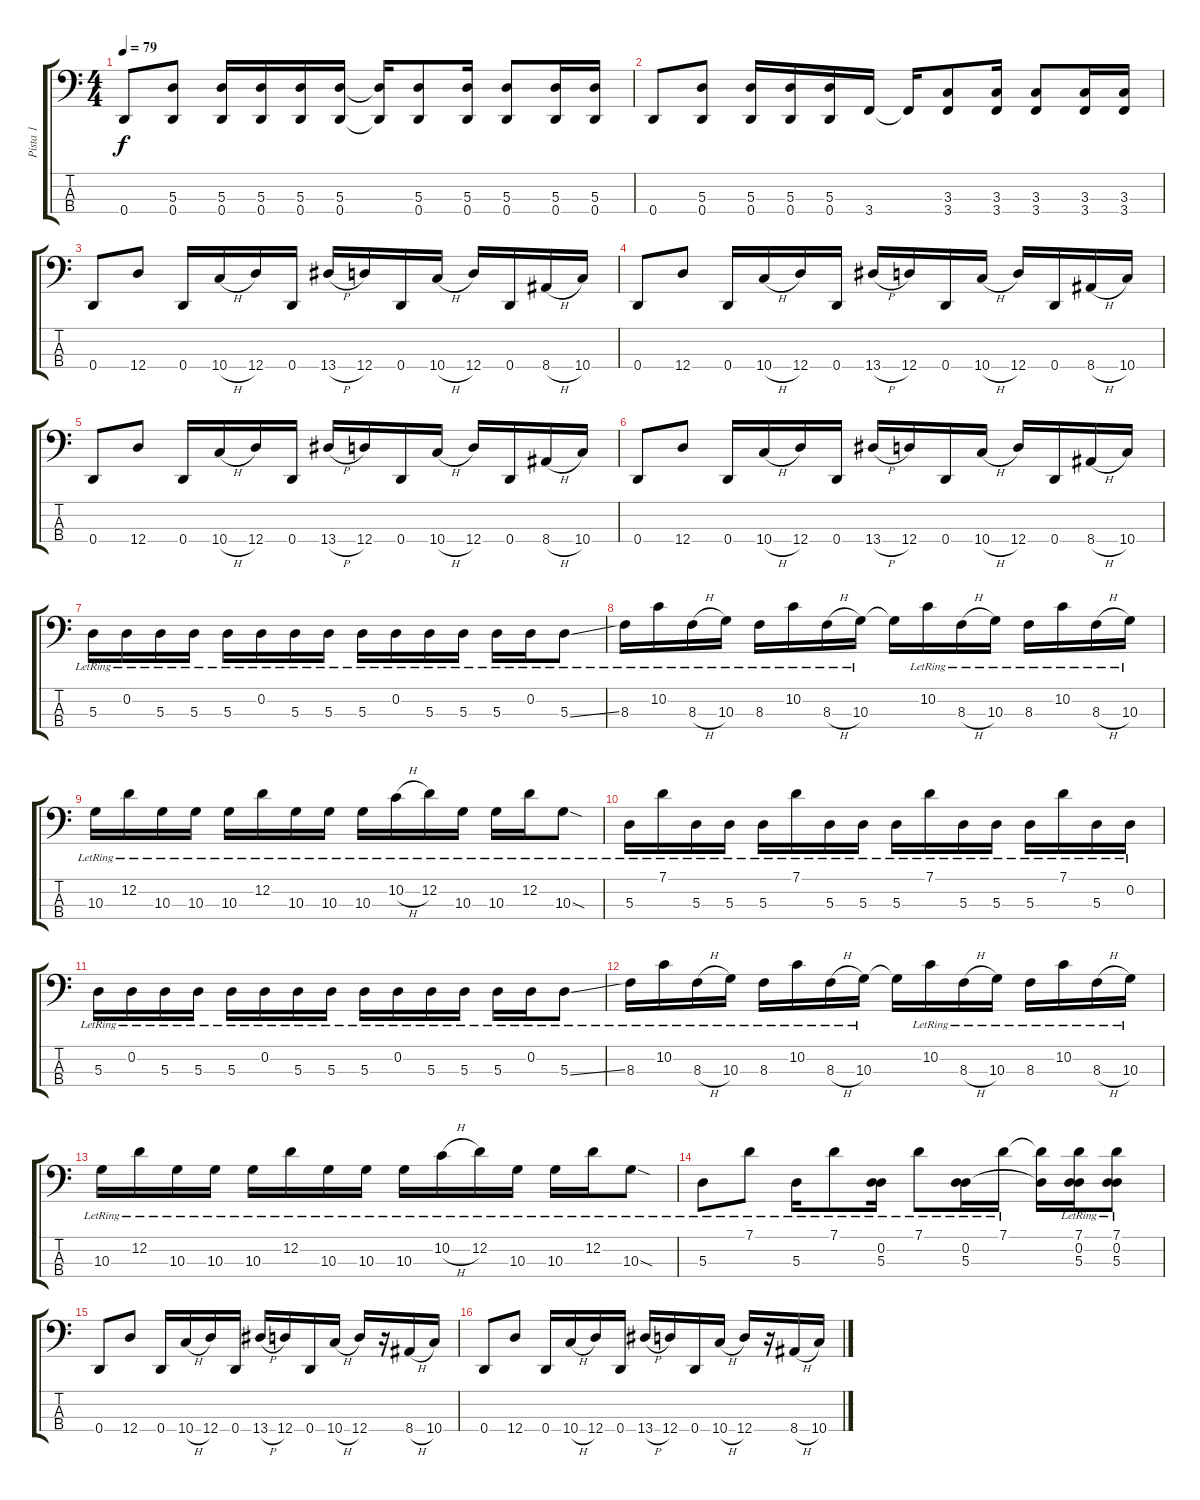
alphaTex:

\track ("Pista 1" "Pista 1") {instrument electricbasspick}
\staff {score tabs}
\tuning (G2 D2 A1 D1) {hide}
\ts (4 4)
\tempo 79
\clef f4
\ks c
0.4.8{dy f} (5.3 0.4).8 (5.3 0.4).16 (5.3 0.4).16 (5.3 0.4).16 (5.3 0.4).16 (5.3{t} 0.4{t}).16 (5.3 0.4).8 (5.3 0.4).16 (5.3 0.4).8 (5.3 0.4).16 (5.3 0.4).16 |
0.4.8 (5.3 0.4).8 (5.3 0.4).16 (5.3 0.4).16 (5.3 0.4).16 3.4.16 3.4{t}.16 (3.3 3.4).8 (3.3 3.4).16 (3.3 3.4).8 (3.3 3.4).16 (3.3 3.4).16 |
0.4.8 12.4.8 0.4.16 10.4{h}.16 12.4.16 0.4.16 13.4{h}.16 12.4.16 0.4.16 10.4{h}.16 12.4.16 0.4.16 8.4{h}.16 10.4.16 |
0.4.8 12.4.8 0.4.16 10.4{h}.16 12.4.16 0.4.16 13.4{h}.16 12.4.16 0.4.16 10.4{h}.16 12.4.16 0.4.16 8.4{h}.16 10.4.16 |
0.4.8 12.4.8 0.4.16 10.4{h}.16 12.4.16 0.4.16 13.4{h}.16 12.4.16 0.4.16 10.4{h}.16 12.4.16 0.4.16 8.4{h}.16 10.4.16 |
0.4.8 12.4.8 0.4.16 10.4{h}.16 12.4.16 0.4.16 13.4{h}.16 12.4.16 0.4.16 10.4{h}.16 12.4.16 0.4.16 8.4{h}.16 10.4.16 |
5.3{lr}.16 0.2{lr}.16 5.3{lr}.16 5.3{lr}.16 5.3{lr}.16 0.2{lr}.16 5.3{lr}.16 5.3{lr}.16 5.3{lr}.16 0.2{lr}.16 5.3{lr}.16 5.3{lr}.16 5.3{lr}.16 0.2{lr}.16 5.3{ss lr}.8 |
8.3{lr}.16 10.2{lr}.16 8.3{h lr}.16 10.3{lr}.16 8.3{lr}.16 10.2{lr}.16 8.3{h lr}.16 10.3{lr}.16 10.3{t}.16 10.2{lr}.16 8.3{h lr}.16 10.3{lr}.16 8.3{lr}.16 10.2{lr}.16 8.3{h lr}.16 10.3{lr}.16 |
10.3{lr}.16 12.2{lr}.16 10.3{lr}.16 10.3{lr}.16 10.3{lr}.16 12.2{lr}.16 10.3{lr}.16 10.3{lr}.16 10.3{lr}.16 10.2{h lr}.16 12.2{lr}.16 10.3{lr}.16 10.3{lr}.16 12.2{lr}.16 10.3{sod lr}.8 |
5.3{lr}.16 7.1{lr}.16 5.3{lr}.16 5.3{lr}.16 5.3{lr}.16 7.1{lr}.16 5.3{lr}.16 5.3{lr}.16 5.3{lr}.16 7.1{lr}.16 5.3{lr}.16 5.3{lr}.16 5.3{lr}.16 7.1{lr}.16 5.3{lr}.16 0.2{lr}.16 |
5.3{lr}.16 0.2{lr}.16 5.3{lr}.16 5.3{lr}.16 5.3{lr}.16 0.2{lr}.16 5.3{lr}.16 5.3{lr}.16 5.3{lr}.16 0.2{lr}.16 5.3{lr}.16 5.3{lr}.16 5.3{lr}.16 0.2{lr}.16 5.3{ss lr}.8 |
8.3{lr}.16 10.2{lr}.16 8.3{h lr}.16 10.3{lr}.16 8.3{lr}.16 10.2{lr}.16 8.3{h lr}.16 10.3{lr}.16 10.3{t}.16 10.2{lr}.16 8.3{h lr}.16 10.3{lr}.16 8.3{lr}.16 10.2{lr}.16 8.3{h lr}.16 10.3{lr}.16 |
10.3{lr}.16 12.2{lr}.16 10.3{lr}.16 10.3{lr}.16 10.3{lr}.16 12.2{lr}.16 10.3{lr}.16 10.3{lr}.16 10.3{lr}.16 10.2{h lr}.16 12.2{lr}.16 10.3{lr}.16 10.3{lr}.16 12.2{lr}.16 10.3{sod lr}.8 |
5.3{lr}.8 7.1{lr}.8 5.3{lr}.16 7.1{lr}.8 (0.2{lr} 5.3{lr}).16 7.1{lr}.8 (0.2{lr} 5.3{lr}).16 7.1{lr}.16 (7.1{t} 0.2{t}).16 (7.1 0.2 5.3{lr}).16 (7.1 0.2{lr} 5.3).8 |
0.4.8 12.4.8 0.4.16 10.4{h}.16 12.4.16 0.4.16 13.4{h}.16 12.4.16 0.4.16 10.4{h}.16 12.4.16 r.16 8.4{h}.16 10.4.16 |
0.4.8 12.4.8 0.4.16 10.4{h}.16 12.4.16 0.4.16 13.4{h}.16 12.4.16 0.4.16 10.4{h}.16 12.4.16 r.16 8.4{h}.16 10.4.16
